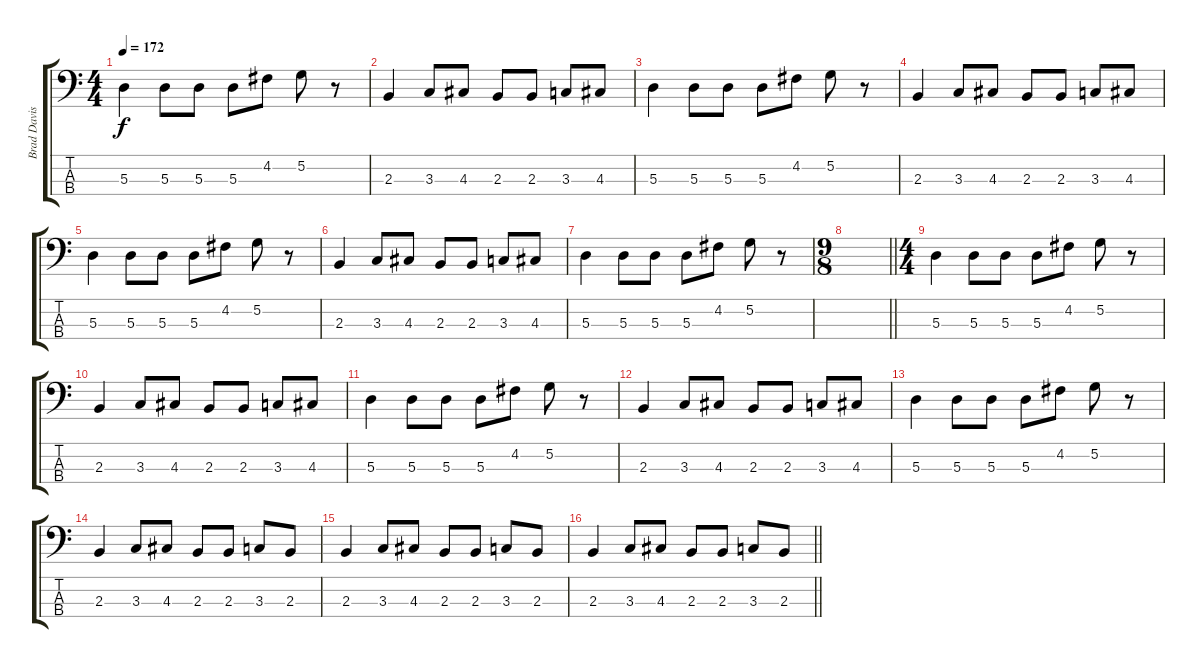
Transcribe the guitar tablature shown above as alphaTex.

\track ("Brad Davis" "Brad Davis") {instrument electricbasspick}
\staff {score tabs}
\tuning (G2 D2 A1 D1) {hide}
\ts (4 4)
\tempo 172
\clef f4
\ks c
5.3.4{dy f} 5.3.8 5.3.8 5.3.8 4.2.8 5.2.8 r.8 |
2.3.4 3.3.8 4.3.8 2.3.8 2.3.8 3.3.8 4.3.8 |
5.3.4 5.3.8 5.3.8 5.3.8 4.2.8 5.2.8 r.8 |
2.3.4 3.3.8 4.3.8 2.3.8 2.3.8 3.3.8 4.3.8 |
5.3.4 5.3.8 5.3.8 5.3.8 4.2.8 5.2.8 r.8 |
2.3.4 3.3.8 4.3.8 2.3.8 2.3.8 3.3.8 4.3.8 |
5.3.4 5.3.8 5.3.8 5.3.8 4.2.8 5.2.8 r.8 |
\ts (9 8)
\barLineRight lightlight
|
\ts (4 4)
5.3.4 5.3.8 5.3.8 5.3.8 4.2.8 5.2.8 r.8 |
2.3.4 3.3.8 4.3.8 2.3.8 2.3.8 3.3.8 4.3.8 |
5.3.4 5.3.8 5.3.8 5.3.8 4.2.8 5.2.8 r.8 |
2.3.4 3.3.8 4.3.8 2.3.8 2.3.8 3.3.8 4.3.8 |
5.3.4 5.3.8 5.3.8 5.3.8 4.2.8 5.2.8 r.8 |
2.3.4 3.3.8 4.3.8 2.3.8 2.3.8 3.3.8 2.3.8 |
2.3.4 3.3.8 4.3.8 2.3.8 2.3.8 3.3.8 2.3.8 |
\barLineRight lightlight
2.3.4 3.3.8 4.3.8 2.3.8 2.3.8 3.3.8 2.3.8
